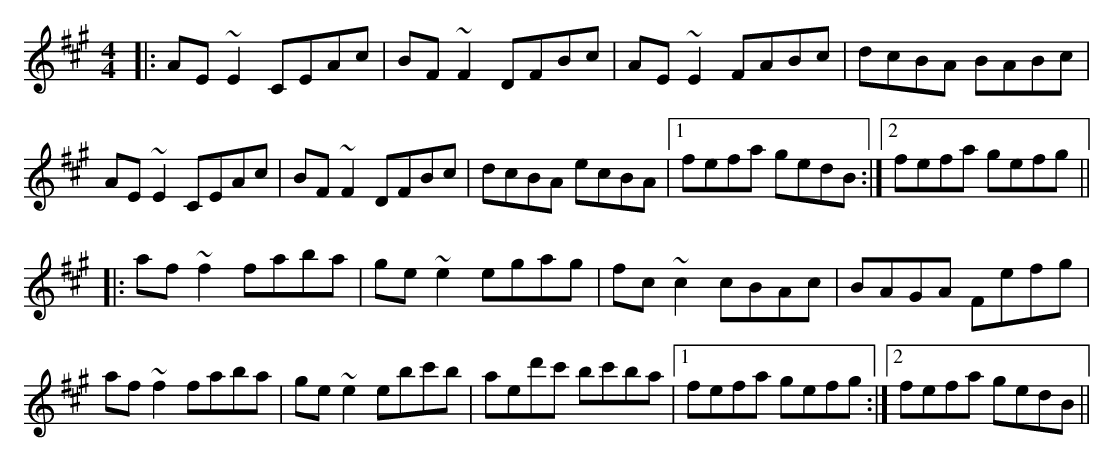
X:1
M:4/4
K:A
|:AE~E2 CEAc|BF~F2 DFBc|AE~E2 FABc|dcBA BABc|
AE~E2 CEAc|BF~F2 DFBc|dcBA ecBA1|1 fefa gedB:|2 fefa gefg||
|:af~f2 faba|ge~e2 egag|fc~c2 cBAc|BAGA Fefg|
af~f2 faba|ge~e2 ebc'b|aed'c' bc'ba|1 fefa gefg:|2 fefa gedB||
